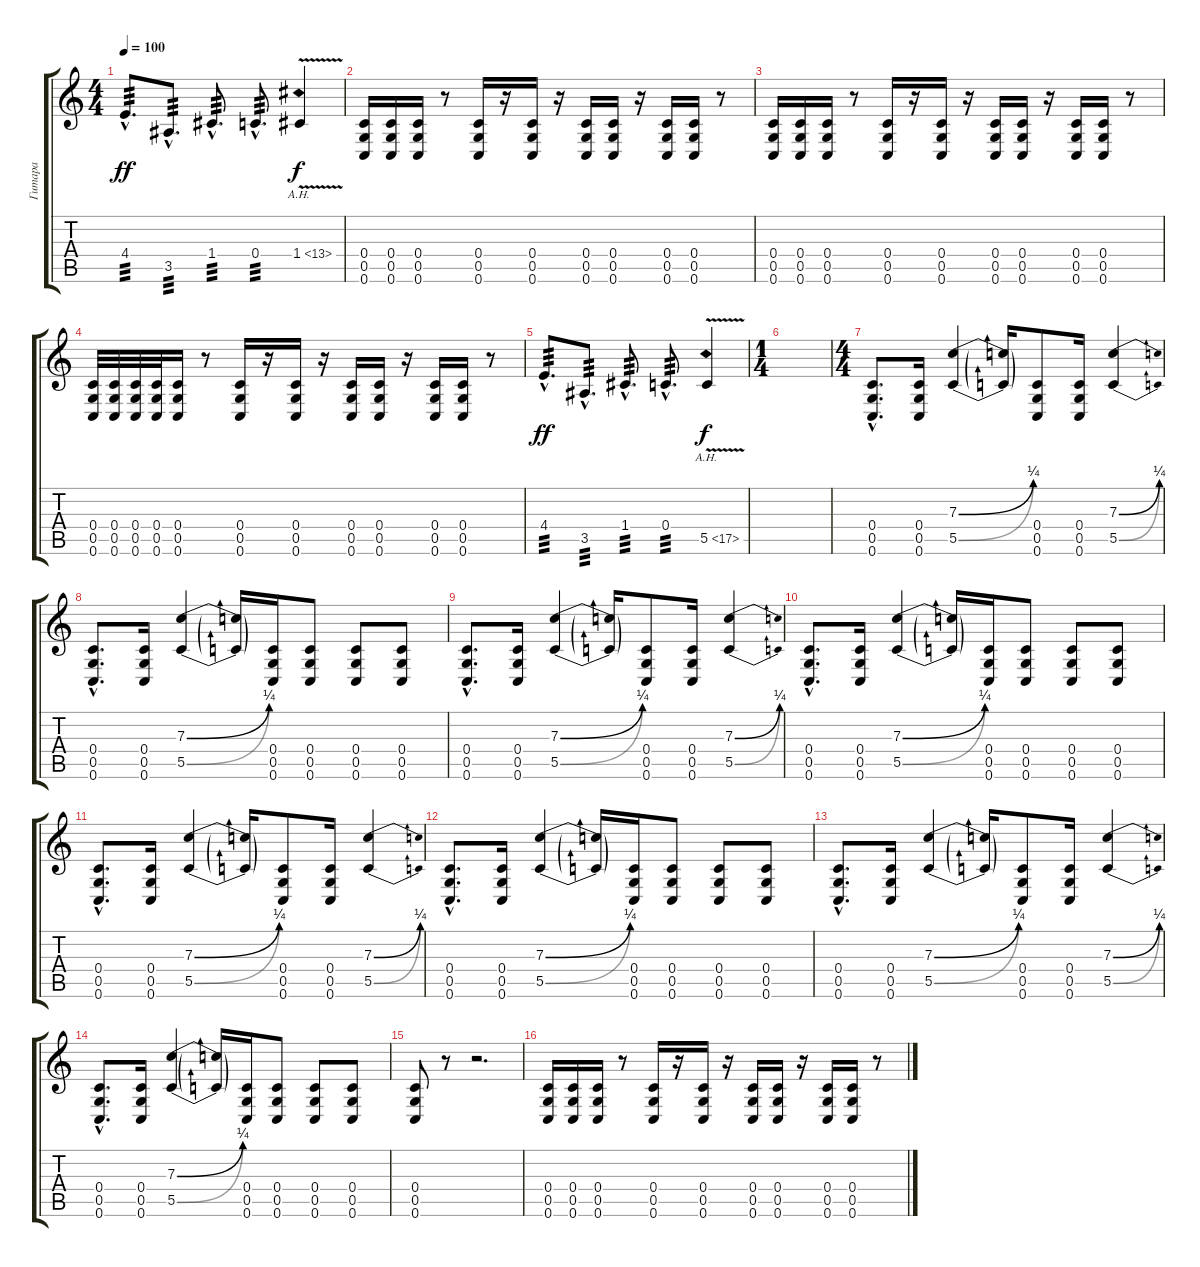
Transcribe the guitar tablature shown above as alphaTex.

\track ("Гитара" "Гитара") {instrument distortionguitar}
\staff {score tabs}
\tuning (D4 A3 F3 C3 G2 C2) {hide}
\ts (4 4)
\tempo 100
\clef g2
\ks c
4.4{hac}.8{d tp 3 dy ff} 3.5{hac}.8{d tp 3} 1.4{hac}.8{d tp 3} 0.4{hac}.8{d tp 3} 1.4{ah 12 v}.4{dy f instrument guitarharmonics} |
(0.4 0.5 0.6).16{instrument distortionguitar} (0.4 0.5 0.6).16 (0.4 0.5 0.6).16 r.8 (0.4 0.5 0.6).16 r.16 (0.4 0.5 0.6).16 r.16 (0.4 0.5 0.6).16 (0.4 0.5 0.6).16 r.16 (0.4 0.5 0.6).16 (0.4 0.5 0.6).16 r.8 |
(0.4 0.5 0.6).16 (0.4 0.5 0.6).16 (0.4 0.5 0.6).16 r.8 (0.4 0.5 0.6).16 r.16 (0.4 0.5 0.6).16 r.16 (0.4 0.5 0.6).16 (0.4 0.5 0.6).16 r.16 (0.4 0.5 0.6).16 (0.4 0.5 0.6).16 r.8 |
(0.4 0.5 0.6).32 (0.4 0.5 0.6).32 (0.4 0.5 0.6).32 (0.4 0.5 0.6).32 (0.4 0.5 0.6).16 r.8 (0.4 0.5 0.6).16 r.16 (0.4 0.5 0.6).16 r.16 (0.4 0.5 0.6).16 (0.4 0.5 0.6).16 r.16 (0.4 0.5 0.6).16 (0.4 0.5 0.6).16 r.8 |
4.4{hac}.8{d tp 3 dy ff} 3.5{hac}.8{d tp 3} 1.4{hac}.8{d tp 3} 0.4{hac}.8{d tp 3} 5.5{ah 12 v}.4{dy f instrument guitarharmonics} |
\ts (1 4)
|
\ts (4 4)
(0.4{hac} 0.5{hac} 0.6{hac}).8{d instrument distortionguitar} (0.4 0.5 0.6).16 (7.3{be (bend 0 0 60 1)} 5.5{be (bend 0 0 60 1)}).4 (7.3{t} 5.5{t}).16 (0.4 0.5 0.6).8 (0.4 0.5 0.6).16 (7.3{be (bend 0 0 60 1)} 5.5{be (bend 0 0 60 1)}).4 |
(0.4{hac} 0.5{hac} 0.6{hac}).8{d} (0.4 0.5 0.6).16 (7.3{be (bend 0 0 60 1)} 5.5{be (bend 0 0 60 1)}).4 (7.3{t} 5.5{t}).16 (0.4 0.5 0.6).16 (0.4 0.5 0.6).8 (0.4 0.5 0.6).8 (0.4 0.5 0.6).8 |
(0.4{hac} 0.5{hac} 0.6{hac}).8{d} (0.4 0.5 0.6).16 (7.3{be (bend 0 0 60 1)} 5.5{be (bend 0 0 60 1)}).4 (7.3{t} 5.5{t}).16 (0.4 0.5 0.6).8 (0.4 0.5 0.6).16 (7.3{be (bend 0 0 60 1)} 5.5{be (bend 0 0 60 1)}).4 |
(0.4{hac} 0.5{hac} 0.6{hac}).8{d} (0.4 0.5 0.6).16 (7.3{be (bend 0 0 60 1)} 5.5{be (bend 0 0 60 1)}).4 (7.3{t} 5.5{t}).16 (0.4 0.5 0.6).16 (0.4 0.5 0.6).8 (0.4 0.5 0.6).8 (0.4 0.5 0.6).8 |
(0.4{hac} 0.5{hac} 0.6{hac}).8{d} (0.4 0.5 0.6).16 (7.3{be (bend 0 0 60 1)} 5.5{be (bend 0 0 60 1)}).4 (7.3{t} 5.5{t}).16 (0.4 0.5 0.6).8 (0.4 0.5 0.6).16 (7.3{be (bend 0 0 60 1)} 5.5{be (bend 0 0 60 1)}).4 |
(0.4{hac} 0.5{hac} 0.6{hac}).8{d} (0.4 0.5 0.6).16 (7.3{be (bend 0 0 60 1)} 5.5{be (bend 0 0 60 1)}).4 (7.3{t} 5.5{t}).16 (0.4 0.5 0.6).16 (0.4 0.5 0.6).8 (0.4 0.5 0.6).8 (0.4 0.5 0.6).8 |
(0.4{hac} 0.5{hac} 0.6{hac}).8{d} (0.4 0.5 0.6).16 (7.3{be (bend 0 0 60 1)} 5.5{be (bend 0 0 60 1)}).4 (7.3{t} 5.5{t}).16 (0.4 0.5 0.6).8 (0.4 0.5 0.6).16 (7.3{be (bend 0 0 60 1)} 5.5{be (bend 0 0 60 1)}).4 |
(0.4{hac} 0.5{hac} 0.6{hac}).8{d} (0.4 0.5 0.6).16 (7.3{be (bend 0 0 60 1)} 5.5{be (bend 0 0 60 1)}).4 (7.3{t} 5.5{t}).16 (0.4 0.5 0.6).16 (0.4 0.5 0.6).8 (0.4 0.5 0.6).8 (0.4 0.5 0.6).8 |
(0.4 0.5 0.6).8 r.8 r.2{d} |
(0.4 0.5 0.6).16 (0.4 0.5 0.6).16 (0.4 0.5 0.6).16 r.8 (0.4 0.5 0.6).16 r.16 (0.4 0.5 0.6).16 r.16 (0.4 0.5 0.6).16 (0.4 0.5 0.6).16 r.16 (0.4 0.5 0.6).16 (0.4 0.5 0.6).16 r.8
